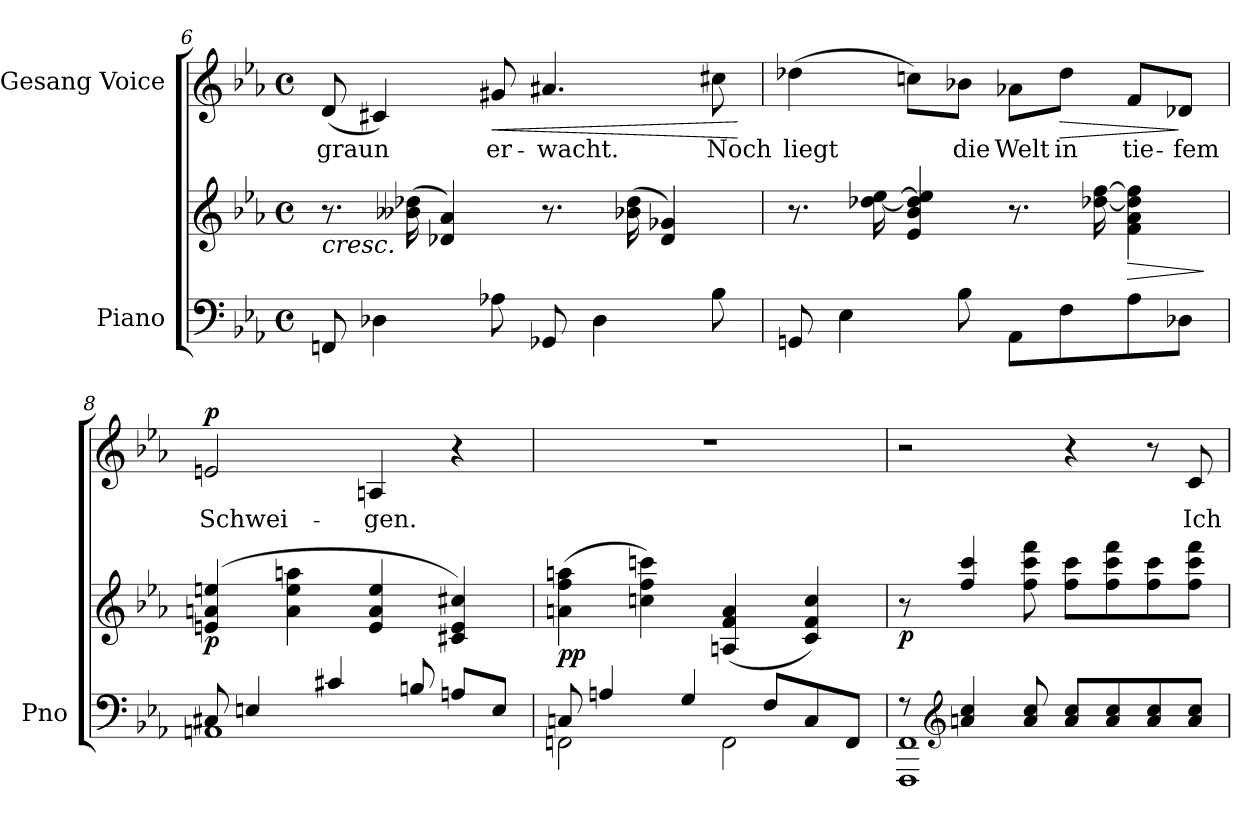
**kern	**kern	**dynam	**kern	**text	**dynam
*part2	*part2	*part2	*part1	*part1	*part1
*staff3	*staff2	*staff2/3	*staff1	*staff1	*staff1
*I"Piano	*	*	*I"Gesang Voice	*	*
*I'Pno	*	*	*	*	*
*clefF4	*clefG2	*	*clefG2	*	*
*k[b-e-a-]	*k[b-e-a-]	*	*k[b-e-a-]	*	*
*M4/4	*M4/4	*	*M4/4	*	*
*met(c)	*met(c)	*	*met(c)	*	*
=6	=6	=6	=6	=6	=6
!	!LO:TX:b:i:t=cresc.	!	!	!	!
8FFn/	8.r	.	(8d/	-graun	.
4D-X\	.	.	4c#X/)	.	.
.	(16b--X\ 16dd-X\	.	.	.	.
.	4d-X/ 4a-/)	.	.	.	.
!	!	!	!	!	!LO:HP:b
8A-X\	.	.	8g#X/	er-	<
8GG-X/	8.r	.	4.a#X/	-wacht.	.
4D-\	.	.	.	.	.
.	(16b-X\ 16dd-\	.	.	.	.
.	4d-/ 4g-X/)	.	.	.	.
8B-\	.	.	8cc#X\	Noch	.
.	.	.	.	.	[
=7	=7	=7	=7	=7	=7
8GGn/	8.r	.	(4dd-X\	liegt	.
4E-\	.	.	.	.	.
.	[16dd-X\ [16ee-\	.	.	.	.
.	4e-/ 4b-/ 4dd-/] 4ee-/]	.	8ccn\L)	.	.
8B-\	.	.	8b-X\J	die	.
8AA-\L	8.r	.	8a-X\L	Welt	.
!	!	!	!	!	!LO:HP:b
8F\	.	.	8dd-\J	in	>
.	[16dd-X\ [16ff\	.	.	.	.
!	!	!LO:HP:b	!	!	!
8A-\	4f\ 4a-\ 4dd-\] 4ff\]	>	8f/L	tie-	.
8D-X\J	.	.	8d-X/J	-fem	]
.	.	]	.	.	.
=8	=8	=8	=8	=8	=8
*^	*	*	*	*	*
!	!	!	!LO:DY:b	!	!	!LO:DY:a
8C#X/	1AAn	(4en/ 4an/ 4een/	p	2en/	Schwei-	p
4En/	.	.	.	.	.	.
.	.	4a\ 4ee\ 4aan\	.	.	.	.
4c#X/	.	.	.	.	.	.
.	.	4e/ 4a/ 4ee/	.	4An/	-gen.	.
8Bn/	.	.	.	.	.	.
8An/L	.	4c#X/ 4e/ 4cc#X/)	.	4r	.	.
8E/J	.	.	.	.	.	.
=9	=9	=9	=9	=9	=9	=9
!	!	!	!LO:DY:b	!	!	!
8Cn/	2FFn\	(4an\ 4ff\ 4aan\	pp	1r	.	.
4An/	.	.	.	.	.	.
.	.	4ccn\ 4ff\ 4cccn\)	.	.	.	.
4G/	.	.	.	.	.	.
.	2FF\	(4An/ 4f/ 4a/	.	.	.	.
8F/L	.	.	.	.	.	.
8C/	.	4c/ 4f/ 4cc/)	.	.	.	.
8FF/J	.	.	.	.	.	.
=10	=10	=10	=10	=10	=10	=10
!	!	!	!LO:DY:b	!	!	!
8r	1FFF 1FF	8r	p	2r	.	.
*clefG2	*	*	*	*	*	*
4an/ 4cc/	.	4ff/ 4ccc/	.	.	.	.
8a/ 8cc/	.	8ff\ 8ccc\ 8fff\	.	.	.	.
8a/ 8cc/L	.	8ff\ 8ccc\L	.	4r	.	.
8a/ 8cc/	.	8ff\ 8ccc\ 8fff\	.	.	.	.
8a/ 8cc/	.	8ff\ 8ccc\	.	8r	.	.
8a/ 8cc/J	.	8ff\ 8ccc\ 8fff\J	.	8c/	Ich	.
*v	*v	*	*	*	*	*
=	=	=	=	=	=
*-	*-	*-	*-	*-	*-
